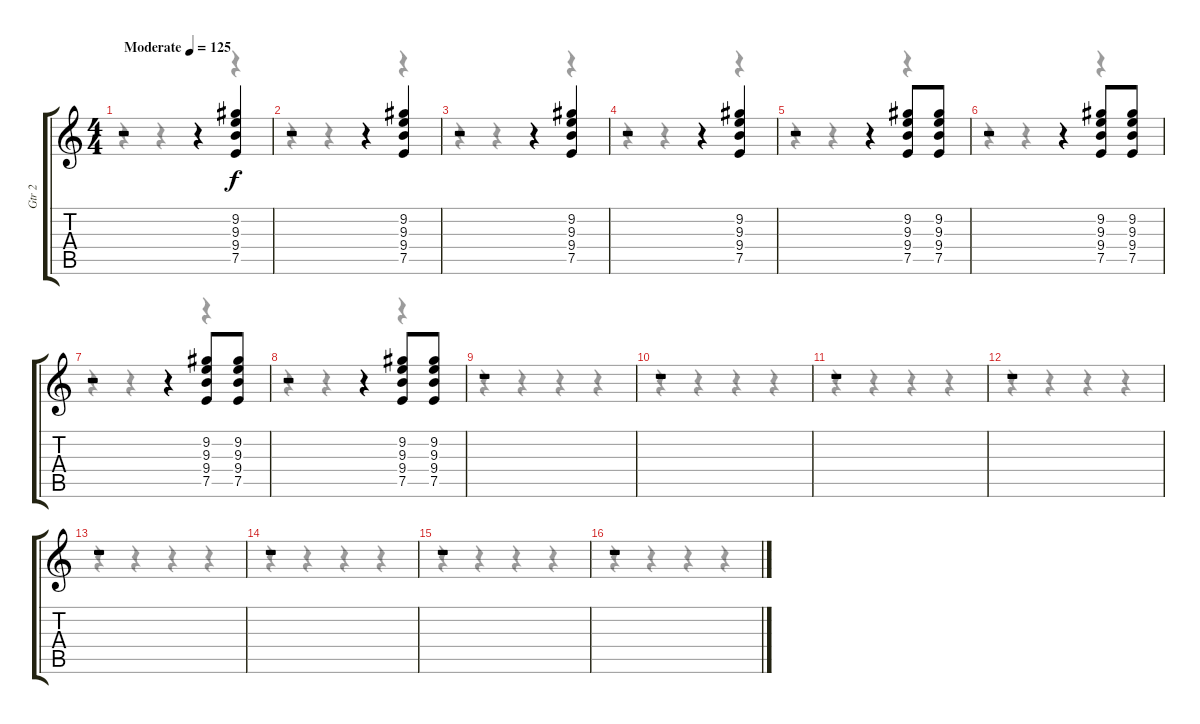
\track ("Gtr 2" "Gtr 2") {instrument overdrivenguitar}
\staff {score tabs}
\tuning (E4 B3 G3 D3 A2 E2) {hide}
\voice
\ts (4 4)
\tempo (125 "Moderate")
\clef g2
\ks c
r.2{dy f instrument overdrivenguitar} r.4 (9.2 9.3 9.4 7.5).4 |
r.2 r.4 (9.2 9.3 9.4 7.5).4 |
r.2 r.4 (9.2 9.3 9.4 7.5).4 |
r.2 r.4 (9.2 9.3 9.4 7.5).4 |
r.2 r.4 (9.2 9.3 9.4 7.5).8 (9.2 9.3 9.4 7.5).8 |
r.2 r.4 (9.2 9.3 9.4 7.5).8 (9.2 9.3 9.4 7.5).8 |
r.2 r.4 (9.2 9.3 9.4 7.5).8 (9.2 9.3 9.4 7.5).8 |
r.2 r.4 (9.2 9.3 9.4 7.5).8 (9.2 9.3 9.4 7.5).8 |
r.1 |
r.1 |
r.1 |
r.1 |
r.1 |
r.1 |
r.1 |
r.1
\voice
\clef g2
\ottava regular
\simile none
\ks c
r.4{dy f} r.4 r.4 r.4 |
r.4 r.4 r.4 r.4 |
r.4 r.4 r.4 r.4 |
r.4 r.4 r.4 r.4 |
r.4 r.4 r.4 r.4 |
r.4 r.4 r.4 r.4 |
r.4 r.4 r.4 r.4 |
r.4 r.4 r.4 r.4 |
r.4 r.4 r.4 r.4 |
r.4 r.4 r.4 r.4 |
r.4 r.4 r.4 r.4 |
r.4 r.4 r.4 r.4 |
r.4 r.4 r.4 r.4 |
r.4 r.4 r.4 r.4 |
r.4 r.4 r.4 r.4 |
r.4 r.4 r.4 r.4
